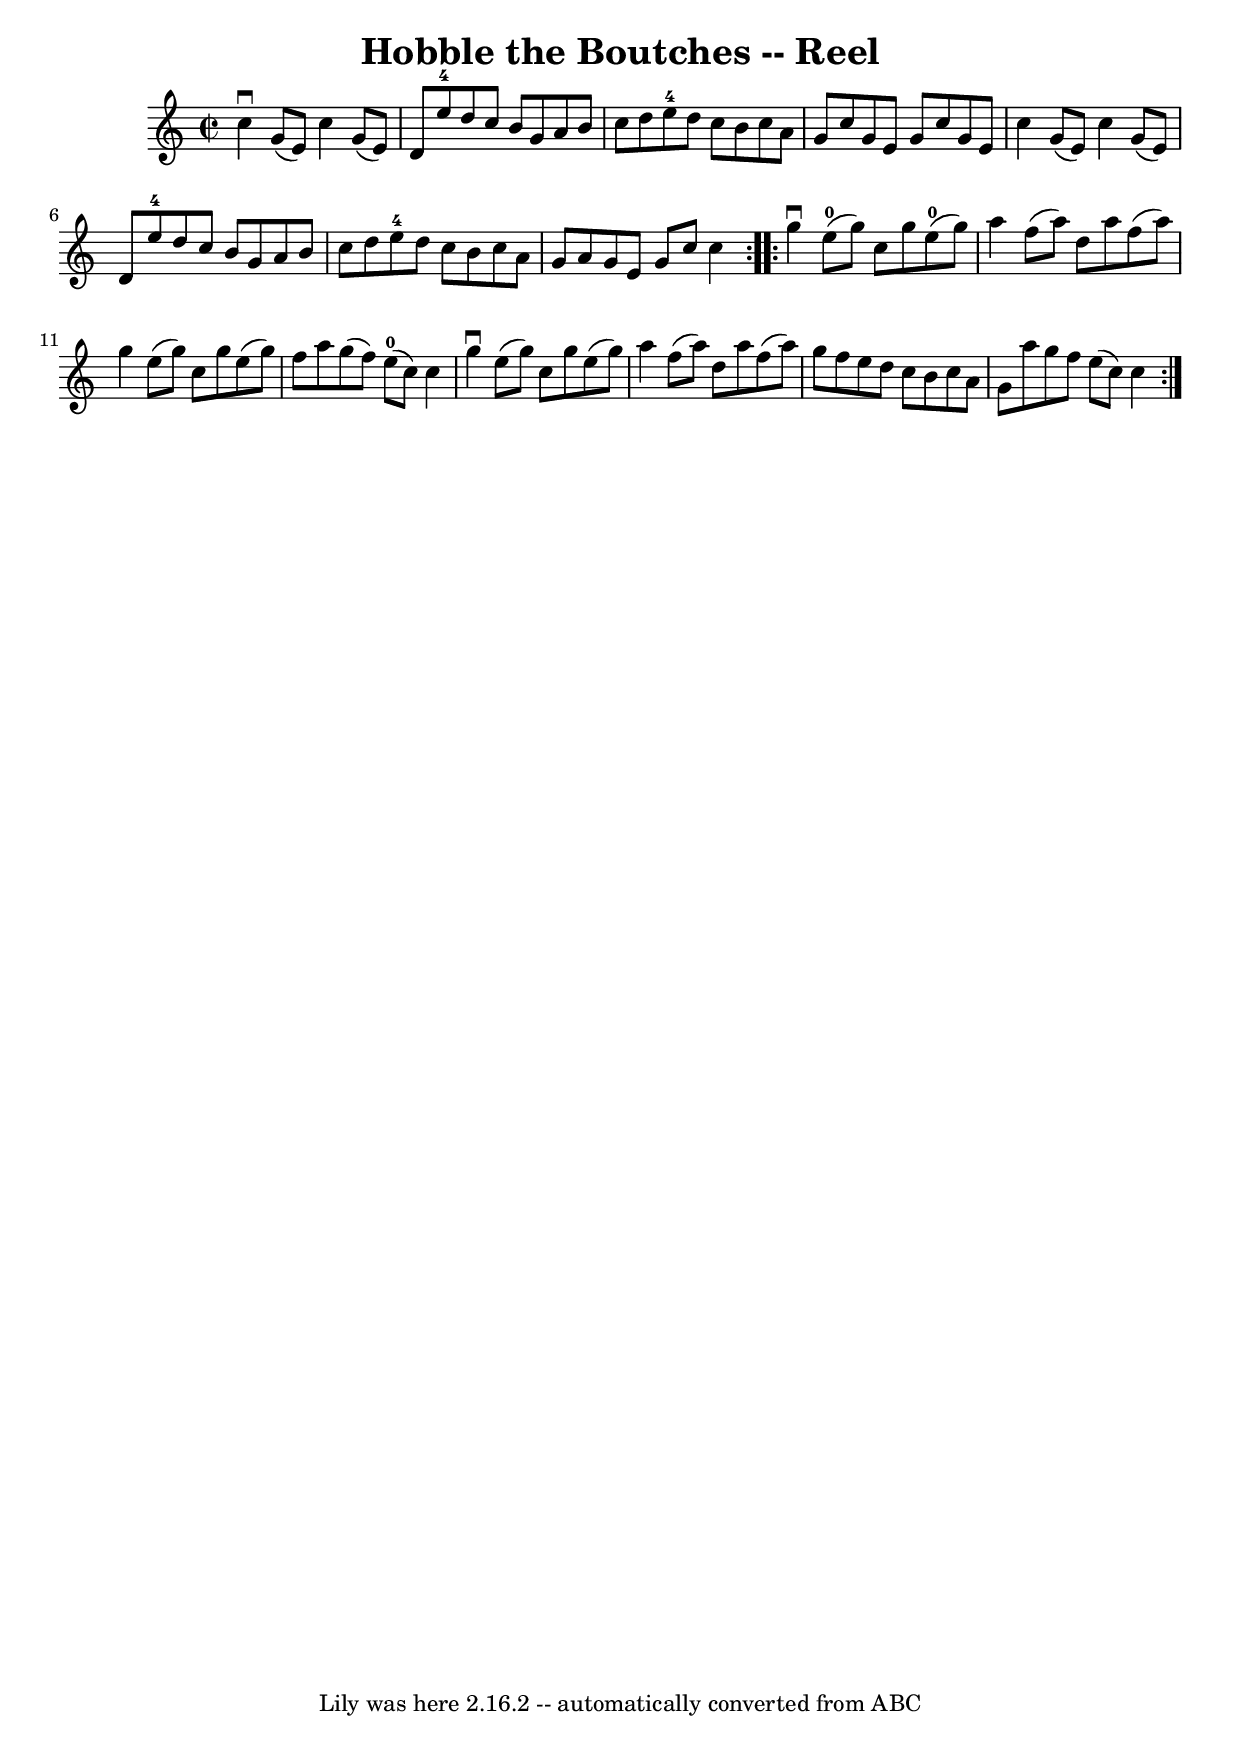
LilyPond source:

\version "2.16.2"
\include "Mammoth.ily"
\header {
  %% book = "Ryan's Mammoth Collection"
 crossRefNumber = "1"
 footnotes = "\\\\301"
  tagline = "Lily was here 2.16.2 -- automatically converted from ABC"
  title = "Hobble the Boutches -- Reel"

}
voicedefault =  {



  \repeat volta 2 {

    \override Staff.TimeSignature #'style = #'C
    \time 2/2 
    \key c \major
 c''4^\downbow g'8 (e'8) c''4 g'8 ( e'8)    |
 d'8 e''8-4 d''8 c''8 b'8 g'8 a'8 b'8     |
 c''8 d''8 e''8-4 d''8 c''8 b'8 c''8 a'8     |
 g'8 c''8 g'8 e'8 g'8 c''8 g'8 e'8     |
 c''4 g'8 (e'8) c''4 g'8 (e'8)   |
 d'8 e''8-4 d''8 c''8 b'8 g'8 a'8 b'8     |
 c''8 d''8 e''8-4 d''8 c''8 b'8 c''8 a'8     |
 g'8 a'8 
 g'8 e'8 g'8 c''8 c''4    
  }     
  \repeat volta 2 { g''4^\downbow e''8-0(g''8) c''8 g''8 e''8-0(g''8)     |
 a''4 f''8 (a''8) d''8 a''8 f''8 (a''8)    |
 g''4 e''8 (g''8) c''8 g''8 e''8 (g''8)    |
 f''8 a''8 g''8 (f''8) e''8-0(c''8) c''4     |
 g''4^\downbow e''8 (g''8) c''8 g''8 e''8 (g''8)   |
 a''4 f''8 (a''8) d''8 a''8 f''8 ( a''8)    |
 g''8 f''8 e''8 d''8 c''8 b'8 c''8 a'8     |
 g'8 a''8 g''8 f''8 e''8 (c''8) c''4    
  }  
  

}

\score{
  <<

    \context Staff="default"
    {
      \voicedefault 
      
    }

  >>
  \layout {
    
  }
  \midi {
  }

}
